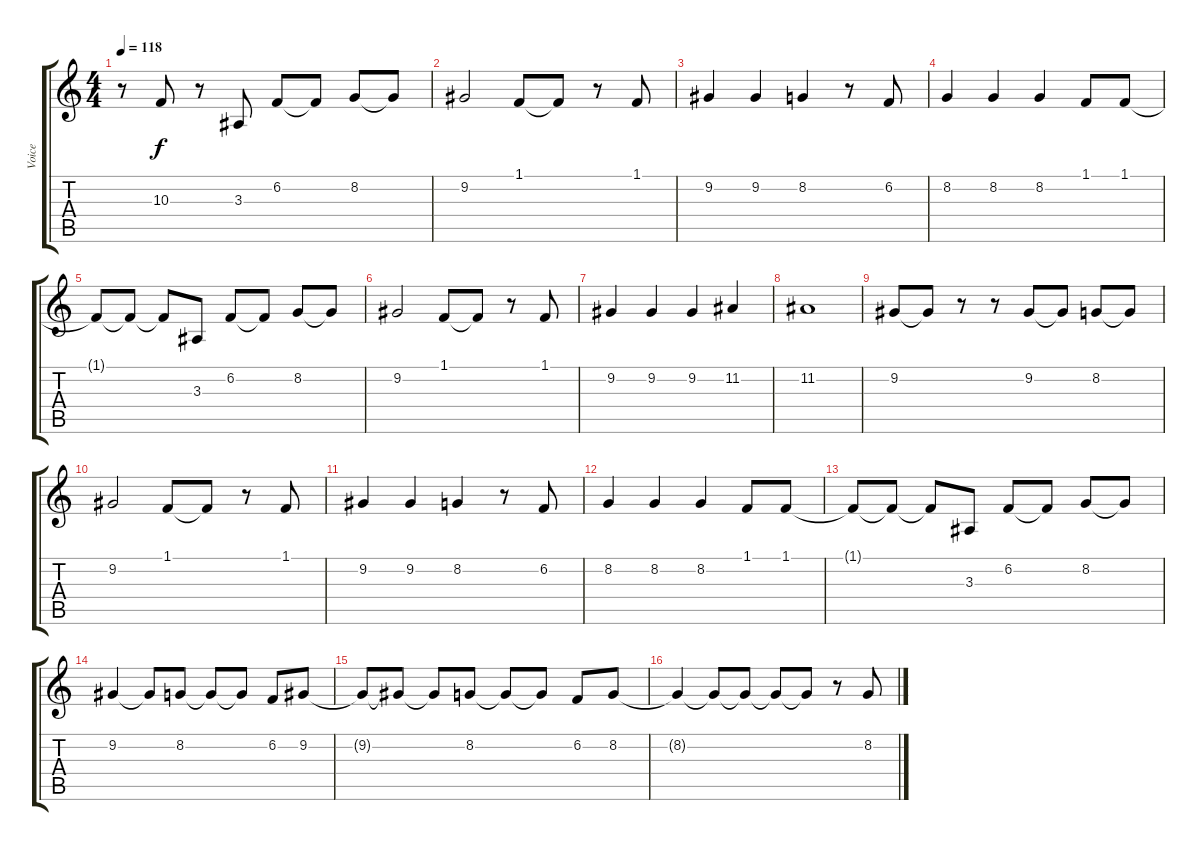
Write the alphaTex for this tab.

\track ("Voice" "Voice") {instrument violin}
\staff {score tabs}
\tuning (E4 B3 G3 D3 A2 E2) {hide}
\ts (4 4)
\tempo 118
\clef g2
\ks c
r.8{dy f} 10.3{t}.8 r.8 3.3.8 6.2.8 6.2{t}.8 8.2.8 8.2{t}.8 |
9.2.2 1.1.8 1.1{t}.8 r.8 1.1.8 |
9.2.4 9.2.4 8.2.4 r.8 6.2.8 |
8.2.4 8.2.4 8.2.4 1.1.8 1.1.8 |
1.1{t}.8 1.1{t}.8 1.1{t}.8 3.3.8 6.2.8 6.2{t}.8 8.2.8 8.2{t}.8 |
9.2.2 1.1.8 1.1{t}.8 r.8 1.1.8 |
9.2.4 9.2.4 9.2.4 11.2.4 |
11.2.1 |
9.2.8 9.2{t}.8 r.8 r.8 9.2.8 9.2{t}.8 8.2.8 8.2{t}.8 |
9.2.2 1.1.8 1.1{t}.8 r.8 1.1.8 |
9.2.4 9.2.4 8.2.4 r.8 6.2.8 |
8.2.4 8.2.4 8.2.4 1.1.8 1.1.8 |
1.1{t}.8 1.1{t}.8 1.1{t}.8 3.3.8 6.2.8 6.2{t}.8 8.2.8 8.2{t}.8 |
9.2.4 9.2{t}.8 8.2.8 8.2{t}.8 8.2{t}.8 6.2.8 9.2.8 |
9.2{t}.8 9.2{t}.8 9.2{t}.8 8.2.8 8.2{t}.8 8.2{t}.8 6.2.8 8.2.8 |
8.2{t}.4 8.2{t}.8 8.2{t}.8 8.2{t}.8 8.2{t}.8 r.8 8.2.8
